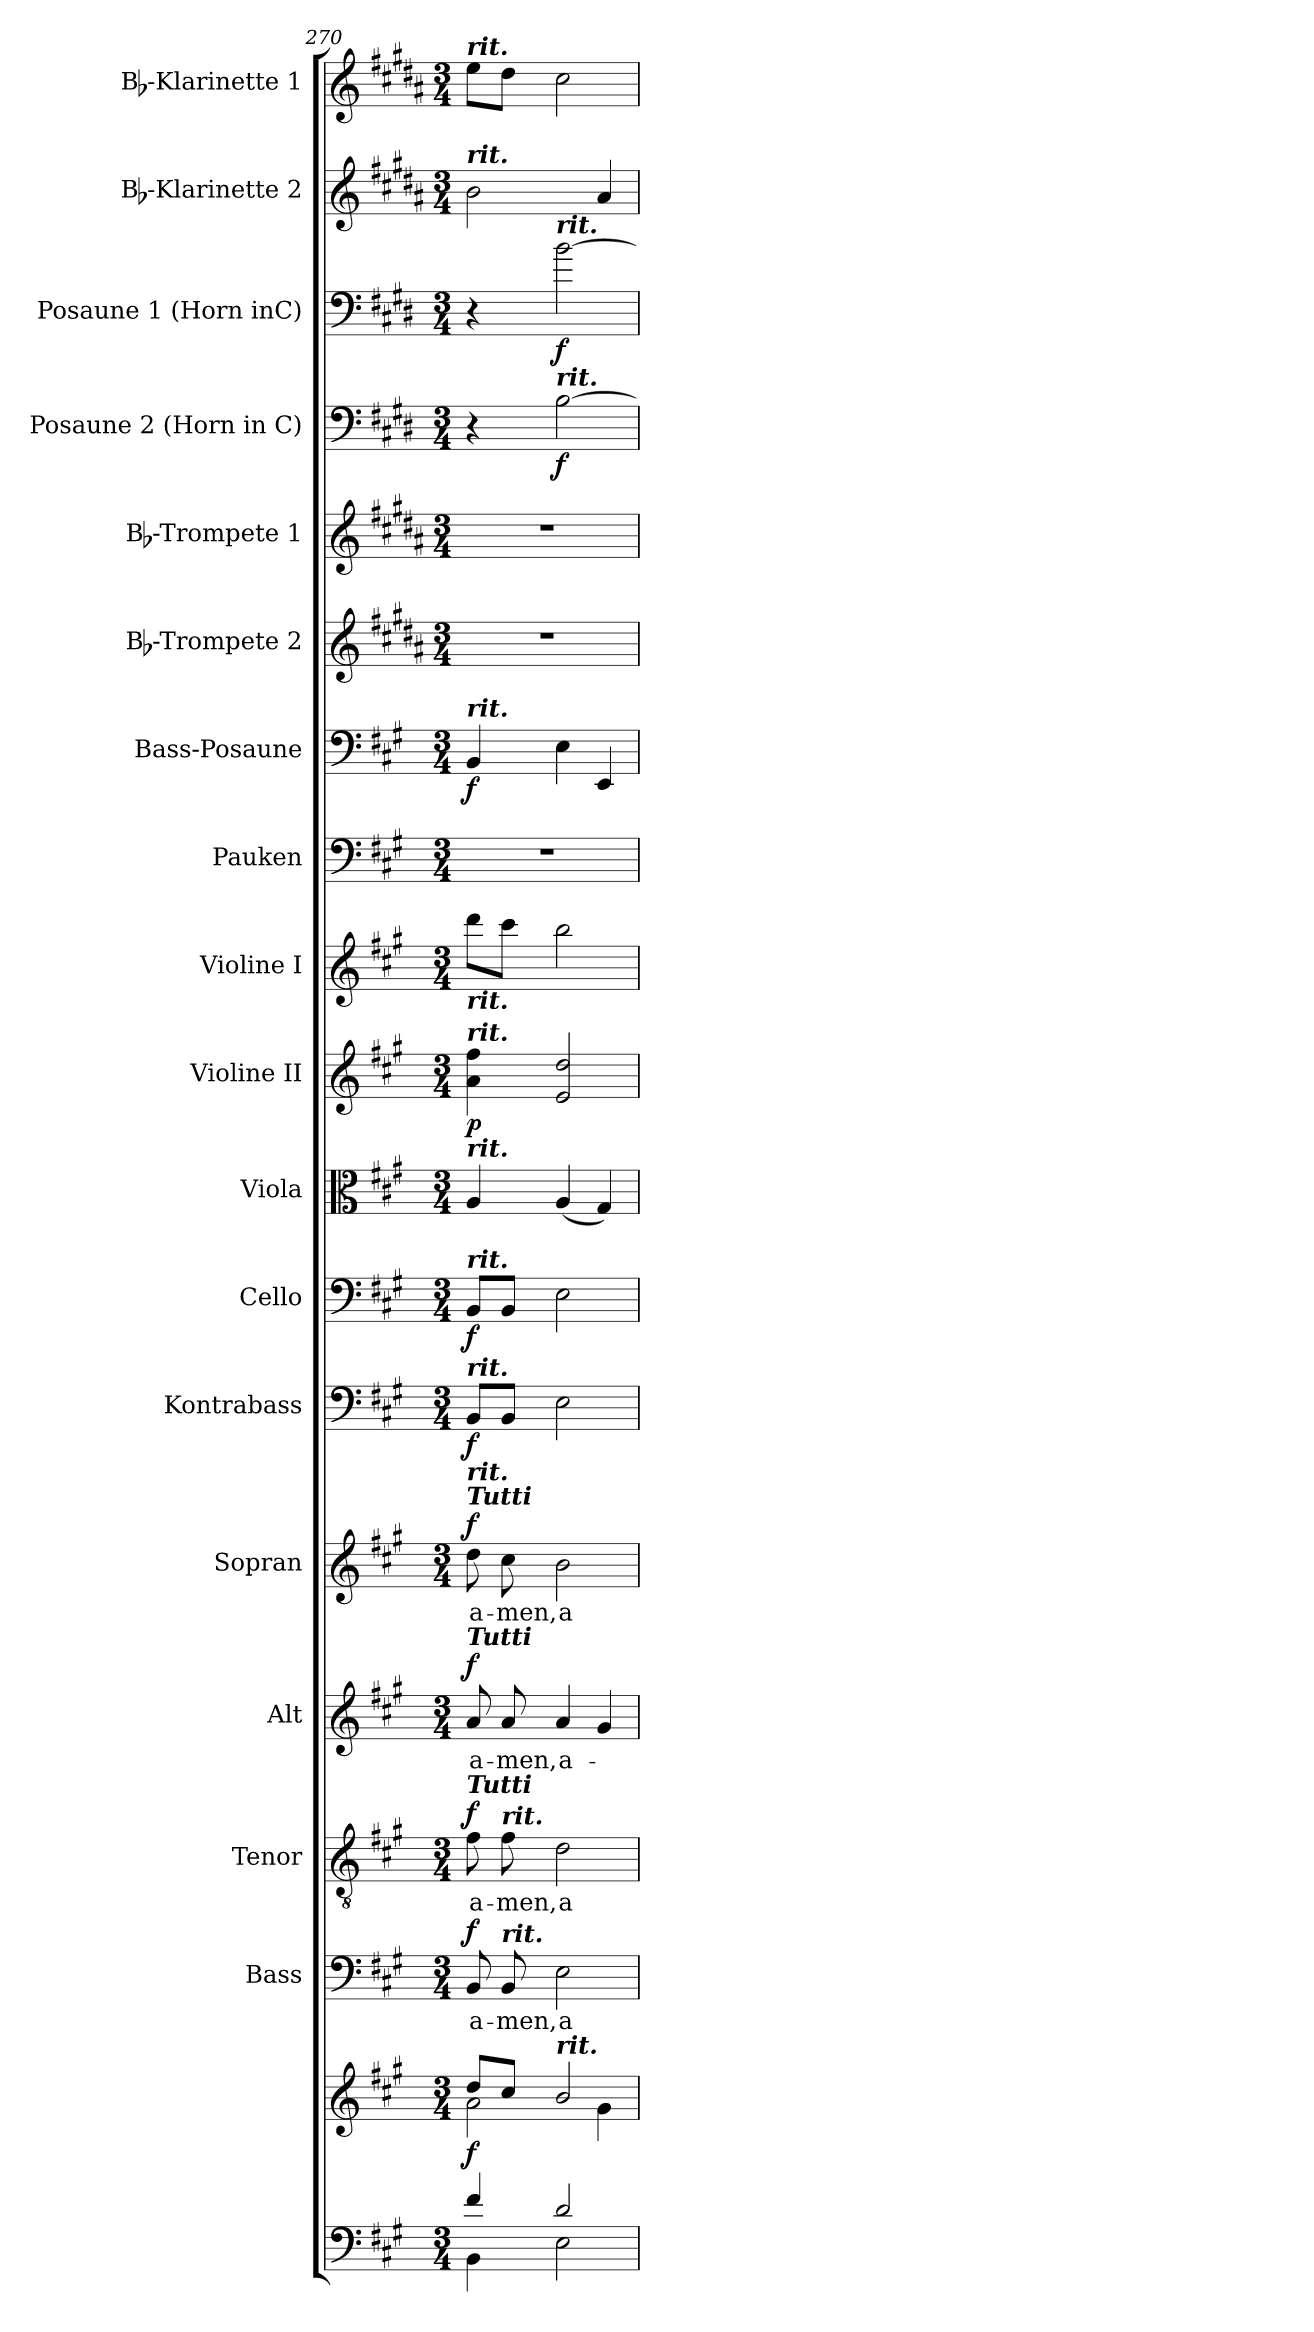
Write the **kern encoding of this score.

**kern	**kern	**dynam	**kern	**text	**dynam	**kern	**text	**dynam	**kern	**text	**dynam	**kern	**text	**dynam	**kern	**dynam	**kern	**dynam	**kern	**kern	**dynam	**kern	**kern	**kern	**dynam	**kern	**kern	**kern	**dynam	**kern	**dynam	**kern	**kern
*part18	*part18	*part18	*part17	*part17	*part17	*part16	*part16	*part16	*part15	*part15	*part15	*part14	*part14	*part14	*part13	*part13	*part12	*part12	*part11	*part10	*part10	*part9	*part8	*part7	*part7	*part6	*part5	*part4	*part4	*part3	*part3	*part2	*part1
*staff19	*staff18	*staff18/19	*staff17	*staff17	*staff17	*staff16	*staff16	*staff16	*staff15	*staff15	*staff15	*staff14	*staff14	*staff14	*staff13	*staff13	*staff12	*staff12	*staff11	*staff10	*staff10	*staff9	*staff8	*staff7	*staff7	*staff6	*staff5	*staff4	*staff4	*staff3	*staff3	*staff2	*staff1
*	*	*	*I"Bass	*	*	*I"Tenor	*	*	*I"Alt	*	*	*I"Sopran	*	*	*I"Kontrabass	*	*I"Cello	*	*I"Viola	*I"Violine II	*	*I"Violine I	*I"Pauken	*I"Bass-Posaune	*	*I"Bb-Trompete 2	*I"Bb-Trompete 1	*I"Posaune 2 (Horn in C)	*	*I"Posaune 1 (Horn inC)	*	*I"Bb-Klarinette 2	*I"Bb-Klarinette 1
*	*	*	*I'B.	*	*	*I'T.	*	*	*I'A.	*	*	*I'S.	*	*	*I'Kb.	*	*	*	*I'Vla.	*I'Vl. II	*	*I'Vl. I	*I'Pk.	*I'B-Pos.	*	*I'Bb Trp. 2	*I'Bb Trp. 1	*I'Pos. 2	*	*I'Pos. 1	*	*I'Bb Kl. 2	*I'Bb Kl. 1
*clefF4	*clefG2	*	*clefF4	*	*	*clefGv2	*	*	*clefG2	*	*	*clefG2	*	*	*clefF4	*	*clefF4	*	*clefC3	*clefG2	*	*clefG2	*clefF4	*clefF4	*	*clefG2	*clefG2	*clefF4	*	*clefF4	*	*clefG2	*clefG2
*	*	*	*	*	*	*	*	*	*	*	*	*	*	*	*ITrd7c12	*	*	*	*	*	*	*	*	*	*	*ITrd1c2	*ITrd1c2	*ITrd4c7	*	*ITrd4c7	*	*ITrd1c2	*ITrd1c2
*k[f#c#g#]	*k[f#c#g#]	*	*k[f#c#g#]	*	*	*k[f#c#g#]	*	*	*k[f#c#g#]	*	*	*k[f#c#g#]	*	*	*k[f#c#g#]	*	*k[f#c#g#]	*	*k[f#c#g#]	*k[f#c#g#]	*	*k[f#c#g#]	*k[f#c#g#]	*k[f#c#g#]	*	*k[f#c#g#]	*k[f#c#g#]	*k[f#c#g#]	*	*k[f#c#g#]	*	*k[f#c#g#]	*k[f#c#g#]
*A:	*A:	*	*A:	*	*	*A:	*	*	*A:	*	*	*A:	*	*	*A:	*	*A:	*	*A:	*A:	*	*A:	*A:	*A:	*	*A:	*A:	*A:	*	*A:	*	*A:	*A:
*M3/4	*M3/4	*	*M3/4	*	*	*M3/4	*	*	*M3/4	*	*	*M3/4	*	*	*M3/4	*	*M3/4	*	*M3/4	*M3/4	*	*M3/4	*M3/4	*M3/4	*	*M3/4	*M3/4	*M3/4	*	*M3/4	*	*M3/4	*M3/4
=270	=270	=270	=270	=270	=270	=270	=270	=270	=270	=270	=270	=270	=270	=270	=270	=270	=270	=270	=270	=270	=270	=270	=270	=270	=270	=270	=270	=270	=270	=270	=270	=270	=270
*^	*^	*	*	*	*	*	*	*	*	*	*	*	*	*	*	*	*	*	*	*	*	*	*	*	*	*	*	*	*	*	*	*	*
!	!	!	!	!	!	!	!	!	!	!	!	!	!	!	!	!	!	!	!	!	!	!	!	!	!	!	!	!	!	!	!	!	!	!	!LO:TX:a:Bi:t=rit.
!	!	!	!	!	!	!	!	!	!	!	!	!	!	!	!	!	!	!	!	!	!	!	!	!	!	!	!	!	!	!	!	!	!	!LO:TX:a:Bi:t=rit.	!
!	!	!	!	!	!	!	!	!	!	!	!	!	!	!	!	!	!	!	!	!	!	!	!	!	!	!LO:TX:a:Bi:t=rit.	!	!	!	!	!	!	!	!	!
!	!	!	!	!	!	!	!	!	!	!	!	!	!	!	!	!	!	!	!	!	!	!	!	!LO:TX:b:Bi:t=rit.	!	!	!	!	!	!	!	!	!	!	!
!	!	!	!	!	!	!	!	!	!	!	!	!	!	!	!	!	!	!	!	!	!	!LO:TX:a:Bi:t=rit.	!	!	!	!	!	!	!	!	!	!	!	!	!
!	!	!	!	!	!	!	!	!	!	!	!	!	!	!	!	!	!	!	!	!	!LO:TX:a:Bi:t=rit.	!	!	!	!	!	!	!	!	!	!	!	!	!	!
!	!	!	!	!	!	!	!	!	!	!	!	!	!	!	!	!	!	!	!LO:TX:a:Bi:t=rit.	!	!	!	!	!	!	!	!	!	!	!	!	!	!	!	!
!	!	!	!	!	!	!	!	!	!	!	!	!	!	!	!	!	!LO:TX:a:Bi:t=rit.	!	!	!	!	!	!	!	!	!	!	!	!	!	!	!	!	!	!
!	!	!	!	!	!	!	!	!	!	!	!	!	!	!LO:TX:a:Bi:t=Tutti	!	!	!	!	!	!	!	!	!	!	!	!	!	!	!	!	!	!	!	!	!
!	!	!	!	!	!	!	!	!	!	!	!	!	!	!LO:TX:a:Bi:t=rit.	!	!	!	!	!	!	!	!	!	!	!	!	!	!	!	!	!	!	!	!	!
!	!	!	!	!	!	!	!	!	!	!	!LO:TX:a:Bi:t=Tutti	!	!	!	!	!	!	!	!	!	!	!	!	!	!	!	!	!	!	!	!	!	!	!	!
!	!	!	!	!	!	!	!	!LO:TX:a:Bi:t=Tutti	!	!	!	!	!	!	!	!	!	!	!	!	!	!	!	!	!	!	!	!	!	!	!	!	!	!	!
!	!	!	!	!LO:DY:b	!	!LO:LY:b	!LO:DY:a	!	!LO:LY:b	!LO:DY:a	!	!LO:LY:b	!LO:DY:a	!	!LO:LY:b	!LO:DY:a	!	!LO:DY:b	!	!LO:DY:b	!	!	!LO:DY:b	!	!	!	!LO:DY:b	!	!	!	!	!	!	!	!
4f#/	4BB\	8dd/L	2a\	f	8BB/	a-	f	8f#\	a-	f	8a/	a-	f	8dd\	a-	f	8BBB/L	f	8BB/L	f	4A/	4a\ 4ff#\	p	8ddd\L	2.r	4BB/	f	2.r	2.r	4r	.	4r	.	2a\	8dd\L
!	!	!	!	!	!	!	!	!LO:TX:a:Bi:t=rit.	!	!	!	!	!	!	!	!	!	!	!	!	!	!	!	!	!	!	!	!	!	!	!	!	!	!	!
!	!	!	!	!	!LO:TX:a:Bi:t=rit.	!	!	!	!	!	!	!	!	!	!	!	!	!	!	!	!	!	!	!	!	!	!	!	!	!	!	!	!	!	!
!	!	!	!	!	!	!LO:LY:b	!	!	!LO:LY:b	!	!	!LO:LY:b	!	!	!LO:LY:b	!	!	!	!	!	!	!	!	!	!	!	!	!	!	!	!	!	!	!	!
.	.	8cc#/J	.	.	8BB/	-men,	.	8f#\	-men,	.	8a/	-men,	.	8cc#\	-men,	.	8BBB/J	.	8BB/J	.	.	.	.	8ccc#\J	.	.	.	.	.	.	.	.	.	.	8cc#\J
!	!	!	!	!	!	!	!	!	!	!	!	!	!	!	!	!	!	!	!	!	!	!	!	!	!	!	!	!	!	!	!	!LO:TX:a:Bi:t=rit.	!	!	!
!	!	!	!	!	!	!	!	!	!	!	!	!	!	!	!	!	!	!	!	!	!	!	!	!	!	!	!	!	!	!LO:TX:a:Bi:t=rit.	!	!	!	!	!
!	!	!LO:TX:a:Bi:t=rit.	!	!	!	!	!	!	!	!	!	!	!	!	!	!	!	!	!	!	!	!	!	!	!	!	!	!	!	!	!	!	!	!	!
!	!	!	!	!	!	!LO:LY:b	!	!	!LO:LY:b	!	!	!LO:LY:b	!	!	!LO:LY:b	!	!	!	!	!	!	!	!	!	!	!	!	!	!	!	!LO:DY:b	!	!LO:DY:b	!	!
2d/	2E\	2b/	.	.	2E\	a-	.	2d\	a-	.	4a/	a-	.	2b\	a-	.	2EE\	.	2E\	.	(<4A/	2e/ 2dd/	.	2bb\	.	4E\	.	.	.	[2E\	f	[2e\	f	.	2b\
.	.	.	4g#\	.	.	.	.	.	.	.	4g#/	.	.	.	.	.	.	.	.	.	4G#/)	.	.	.	.	4EE/	.	.	.	.	.	.	.	4g#/	.
*v	*v	*	*	*	*	*	*	*	*	*	*	*	*	*	*	*	*	*	*	*	*	*	*	*	*	*	*	*	*	*	*	*	*	*	*
*	*v	*v	*	*	*	*	*	*	*	*	*	*	*	*	*	*	*	*	*	*	*	*	*	*	*	*	*	*	*	*	*	*	*	*
=	=	=	=	=	=	=	=	=	=	=	=	=	=	=	=	=	=	=	=	=	=	=	=	=	=	=	=	=	=	=	=	=	=
*-	*-	*-	*-	*-	*-	*-	*-	*-	*-	*-	*-	*-	*-	*-	*-	*-	*-	*-	*-	*-	*-	*-	*-	*-	*-	*-	*-	*-	*-	*-	*-	*-	*-
